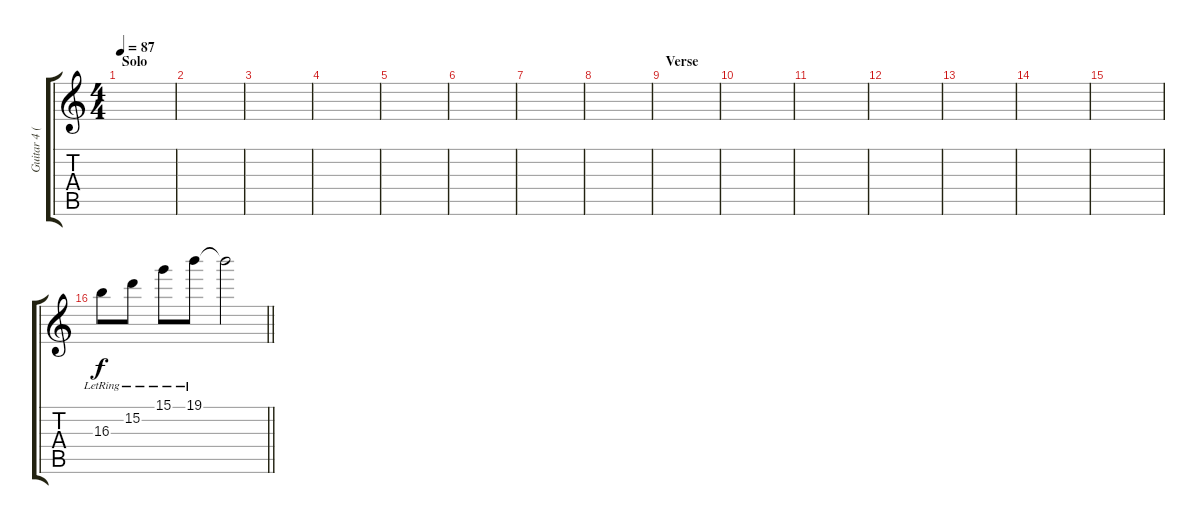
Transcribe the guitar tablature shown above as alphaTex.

\track ("Guitar 4 (Clean)" "Guitar 4 (") {instrument electricguitarjazz}
\staff {score tabs}
\tuning (E4 B3 G3 D3 A2 E2) {hide}
\ts (4 4)
\section ("" "Solo")
\tempo 87
\clef g2
\ks c
|
|
|
|
|
|
|
|
\section ("" "Verse")
|
|
|
|
|
|
|
\barLineRight lightlight
16.3{lr}.8 15.2{lr}.8 15.1{lr}.8 19.1{lr}.8 19.1{t}.2
